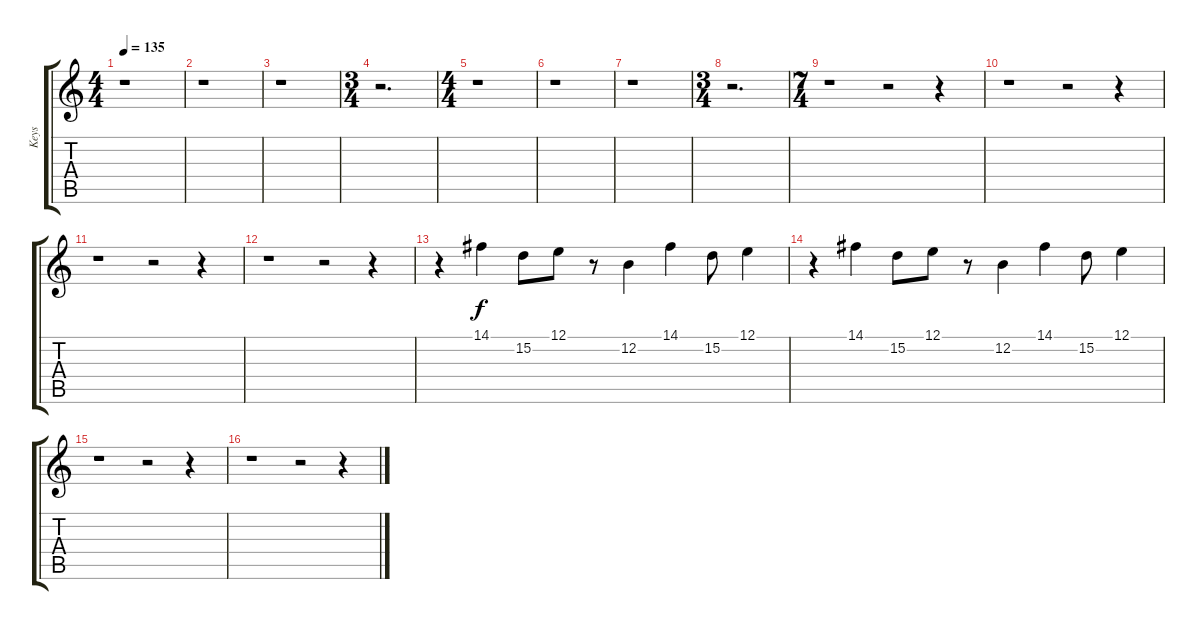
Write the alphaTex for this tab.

\track ("Keys" "Keys") {instrument fx3crystal}
\staff {score tabs}
\tuning (E4 B3 G3 D3 A2 E2) {hide}
\ts (4 4)
\tempo 135
\clef g2
\ks c
r.1{dy f} |
r.1 |
r.1 |
\ts (3 4)
r.2{d} |
\ts (4 4)
r.1 |
r.1 |
r.1 |
\ts (3 4)
r.2{d} |
\ts (7 4)
r.1 r.2 r.4 |
r.1 r.2 r.4 |
r.1 r.2 r.4 |
r.1 r.2 r.4 |
r.4 14.1.4 15.2.8 12.1.8 r.8 12.2.4 14.1.4 15.2.8 12.1.4 |
r.4 14.1.4 15.2.8 12.1.8 r.8 12.2.4 14.1.4 15.2.8 12.1.4 |
r.1 r.2 r.4 |
r.1 r.2 r.4
